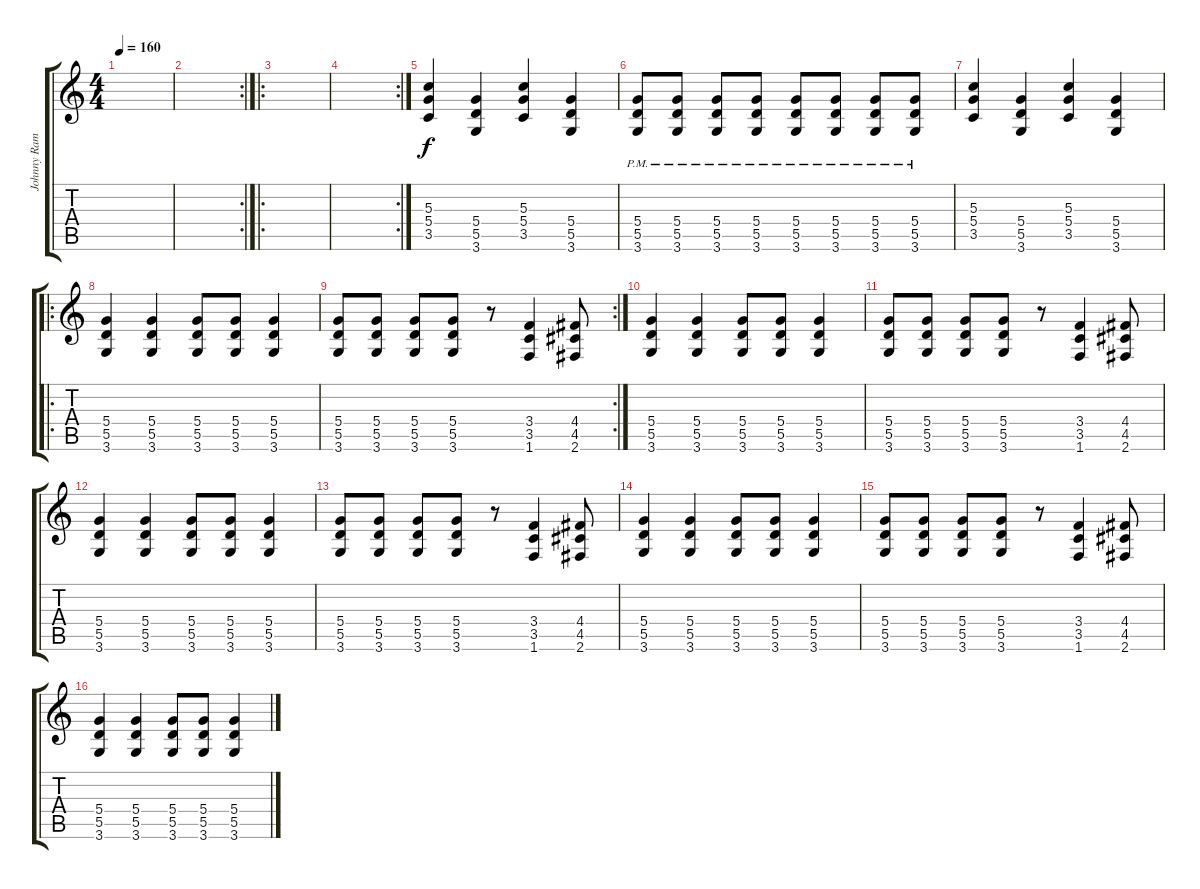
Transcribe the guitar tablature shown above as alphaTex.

\track ("Johnny Ramone" "Johnny Ram") {instrument distortionguitar}
\staff {score tabs}
\tuning (E4 B3 G3 D3 A2 E2) {hide}
\ts (4 4)
\tempo 160
\clef g2
\ks c
|
\rc 2
|
\ro
|
\rc 2
|
(5.3 5.4 3.5).4 (5.4 5.5 3.6).4 (5.3 5.4 3.5).4 (5.4 5.5 3.6).4 |
(5.4{pm} 5.5{pm} 3.6{pm}).8 (5.4{pm} 5.5{pm} 3.6{pm}).8 (5.4{pm} 5.5{pm} 3.6{pm}).8 (5.4{pm} 5.5{pm} 3.6{pm}).8 (5.4{pm} 5.5{pm} 3.6{pm}).8 (5.4{pm} 5.5{pm} 3.6{pm}).8 (5.4{pm} 5.5{pm} 3.6{pm}).8 (5.4{pm} 5.5{pm} 3.6{pm}).8 |
(5.3 5.4 3.5).4 (5.4 5.5 3.6).4 (5.3 5.4 3.5).4 (5.4 5.5 3.6).4 |
\ro
(5.4 5.5 3.6).4 (5.4 5.5 3.6).4 (5.4 5.5 3.6).8 (5.4 5.5 3.6).8 (5.4 5.5 3.6).4 |
\rc 2
(5.4 5.5 3.6).8 (5.4 5.5 3.6).8 (5.4 5.5 3.6).8 (5.4 5.5 3.6).8 r.8 (3.4 3.5 1.6).4 (4.4 4.5 2.6).8 |
(5.4 5.5 3.6).4 (5.4 5.5 3.6).4 (5.4 5.5 3.6).8 (5.4 5.5 3.6).8 (5.4 5.5 3.6).4 |
(5.4 5.5 3.6).8 (5.4 5.5 3.6).8 (5.4 5.5 3.6).8 (5.4 5.5 3.6).8 r.8 (3.4 3.5 1.6).4 (4.4 4.5 2.6).8 |
(5.4 5.5 3.6).4 (5.4 5.5 3.6).4 (5.4 5.5 3.6).8 (5.4 5.5 3.6).8 (5.4 5.5 3.6).4 |
(5.4 5.5 3.6).8 (5.4 5.5 3.6).8 (5.4 5.5 3.6).8 (5.4 5.5 3.6).8 r.8 (3.4 3.5 1.6).4 (4.4 4.5 2.6).8 |
(5.4 5.5 3.6).4 (5.4 5.5 3.6).4 (5.4 5.5 3.6).8 (5.4 5.5 3.6).8 (5.4 5.5 3.6).4 |
(5.4 5.5 3.6).8 (5.4 5.5 3.6).8 (5.4 5.5 3.6).8 (5.4 5.5 3.6).8 r.8 (3.4 3.5 1.6).4 (4.4 4.5 2.6).8 |
(5.4 5.5 3.6).4 (5.4 5.5 3.6).4 (5.4 5.5 3.6).8 (5.4 5.5 3.6).8 (5.4 5.5 3.6).4
